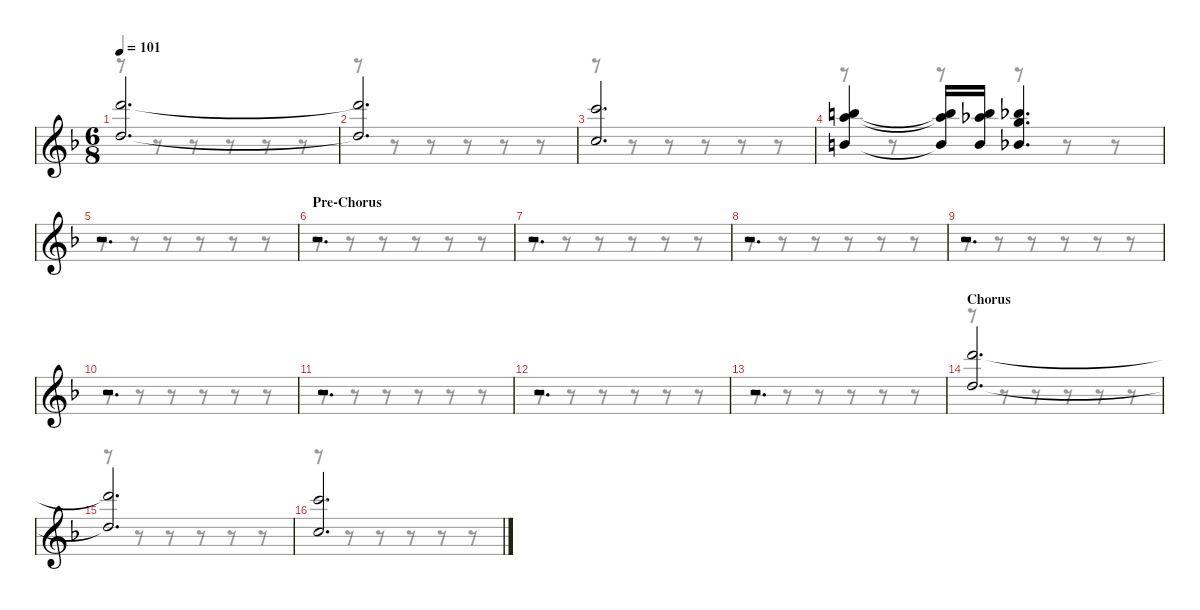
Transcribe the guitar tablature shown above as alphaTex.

\defaultSystemsLayout 4
\hideDynamics
\bracketExtendMode nobrackets
\singleTrackTrackNamePolicy hidden
\multiTrackTrackNamePolicy hidden
\otherSystemsTrackNameOrientation horizontal
\track ("P. Wiberg (Keyboards I)" "vln.") {instrument synthstrings1}
\staff {score}
\tuning (E4 A3 F3 D3 A2 D2)
\voice
\ts (6 8)
\tempo 101
\clef g2
\ks dminor
(22.1{acc forcenatural} 21.3{acc forcenatural}).2{d dy f beam Up} |
(22.1{t acc forcenatural} 21.3{t acc forcenatural}).2{d beam Up} |
(20.1{acc forcenatural} 19.3{acc forcenatural}).2{d beam Up} |
(19.1{acc forcenatural} 24.2{acc forcenatural} 18.3{acc forcenatural}).4{beam Up} (19.1{t acc forcenatural} 24.2{t acc forcenatural} 18.3{t acc forcenatural}).16{beam Up} (19.1{acc forcenatural} 23.2{acc b} 18.3{acc forcenatural}).16{beam Up} (18.1{acc b} 22.2{acc forcenatural} 17.3{acc b}).4{d beam Up} |
r.2{d beam Up} |
\section ("" "Pre-Chorus")
r.2{d beam Up} |
r.2{d beam Up} |
r.2{d beam Up} |
r.2{d beam Up} |
r.2{d beam Up} |
r.2{d beam Up} |
r.2{d beam Up} |
r.2{d beam Up} |
\section ("" "Chorus")
(22.1{acc forcenatural} 21.3{acc forcenatural}).2{d beam Up} |
(22.1{t acc forcenatural} 21.3{t acc forcenatural}).2{d beam Up} |
(20.1{acc forcenatural} 19.3{acc forcenatural}).2{d beam Up}
\voice
\clef g2
\ottava regular
\simile none
\ks dminor
r.8{dy mf beam Down} r.8{beam Down} r.8{beam Down} r.8{beam Down} r.8{beam Down} r.8{beam Down} |
r.8{beam Down} r.8{beam Down} r.8{beam Down} r.8{beam Down} r.8{beam Down} r.8{beam Down} |
r.8{beam Down} r.8{beam Down} r.8{beam Down} r.8{beam Down} r.8{beam Down} r.8{beam Down} |
r.8{beam Down} r.8{beam Down} r.8{beam Down} r.8{beam Down} r.8{beam Down} r.8{beam Down} |
r.8{beam Down} r.8{beam Down} r.8{beam Down} r.8{beam Down} r.8{beam Down} r.8{beam Down} |
r.8{beam Down} r.8{beam Down} r.8{beam Down} r.8{beam Down} r.8{beam Down} r.8{beam Down} |
r.8{beam Down} r.8{beam Down} r.8{beam Down} r.8{beam Down} r.8{beam Down} r.8{beam Down} |
r.8{beam Down} r.8{beam Down} r.8{beam Down} r.8{beam Down} r.8{beam Down} r.8{beam Down} |
r.8{beam Down} r.8{beam Down} r.8{beam Down} r.8{beam Down} r.8{beam Down} r.8{beam Down} |
r.8{beam Down} r.8{beam Down} r.8{beam Down} r.8{beam Down} r.8{beam Down} r.8{beam Down} |
r.8{beam Down} r.8{beam Down} r.8{beam Down} r.8{beam Down} r.8{beam Down} r.8{beam Down} |
r.8{beam Down} r.8{beam Down} r.8{beam Down} r.8{beam Down} r.8{beam Down} r.8{beam Down} |
r.8{beam Down} r.8{beam Down} r.8{beam Down} r.8{beam Down} r.8{beam Down} r.8{beam Down} |
r.8{beam Down} r.8{beam Down} r.8{beam Down} r.8{beam Down} r.8{beam Down} r.8{beam Down} |
r.8{beam Down} r.8{beam Down} r.8{beam Down} r.8{beam Down} r.8{beam Down} r.8{beam Down} |
r.8{beam Down} r.8{beam Down} r.8{beam Down} r.8{beam Down} r.8{beam Down} r.8{beam Down}
